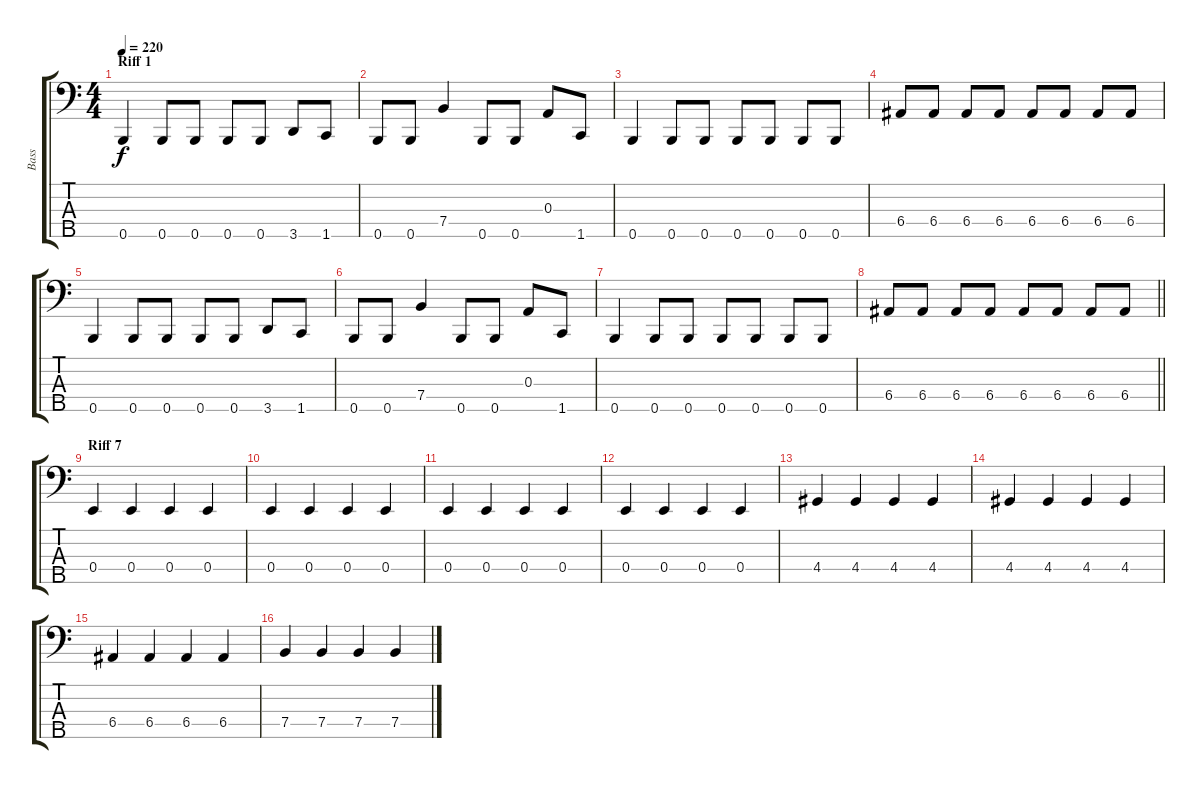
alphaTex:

\track ("Bass" "Bass") {instrument electricbasspick}
\staff {score tabs}
\tuning (G2 D2 A1 E1 B0) {hide}
\ts (4 4)
\section ("" "Riff 1")
\tempo 220
\clef f4
\ks c
0.5.4{dy f} 0.5.8 0.5.8 0.5.8 0.5.8 3.5.8 1.5.8 |
0.5.8 0.5.8 7.4.4 0.5.8 0.5.8 0.3.8 1.5.8 |
0.5.4 0.5.8 0.5.8 0.5.8 0.5.8 0.5.8 0.5.8 |
6.4.8 6.4.8 6.4.8 6.4.8 6.4.8 6.4.8 6.4.8 6.4.8 |
0.5.4 0.5.8 0.5.8 0.5.8 0.5.8 3.5.8 1.5.8 |
0.5.8 0.5.8 7.4.4 0.5.8 0.5.8 0.3.8 1.5.8 |
0.5.4 0.5.8 0.5.8 0.5.8 0.5.8 0.5.8 0.5.8 |
\barLineRight lightlight
6.4.8 6.4.8 6.4.8 6.4.8 6.4.8 6.4.8 6.4.8 6.4.8 |
\section ("" "Riff 7")
0.4.4 0.4.4 0.4.4 0.4.4 |
0.4.4 0.4.4 0.4.4 0.4.4 |
0.4.4 0.4.4 0.4.4 0.4.4 |
0.4.4 0.4.4 0.4.4 0.4.4 |
4.4.4 4.4.4 4.4.4 4.4.4 |
4.4.4 4.4.4 4.4.4 4.4.4 |
6.4.4 6.4.4 6.4.4 6.4.4 |
7.4.4 7.4.4 7.4.4 7.4.4
